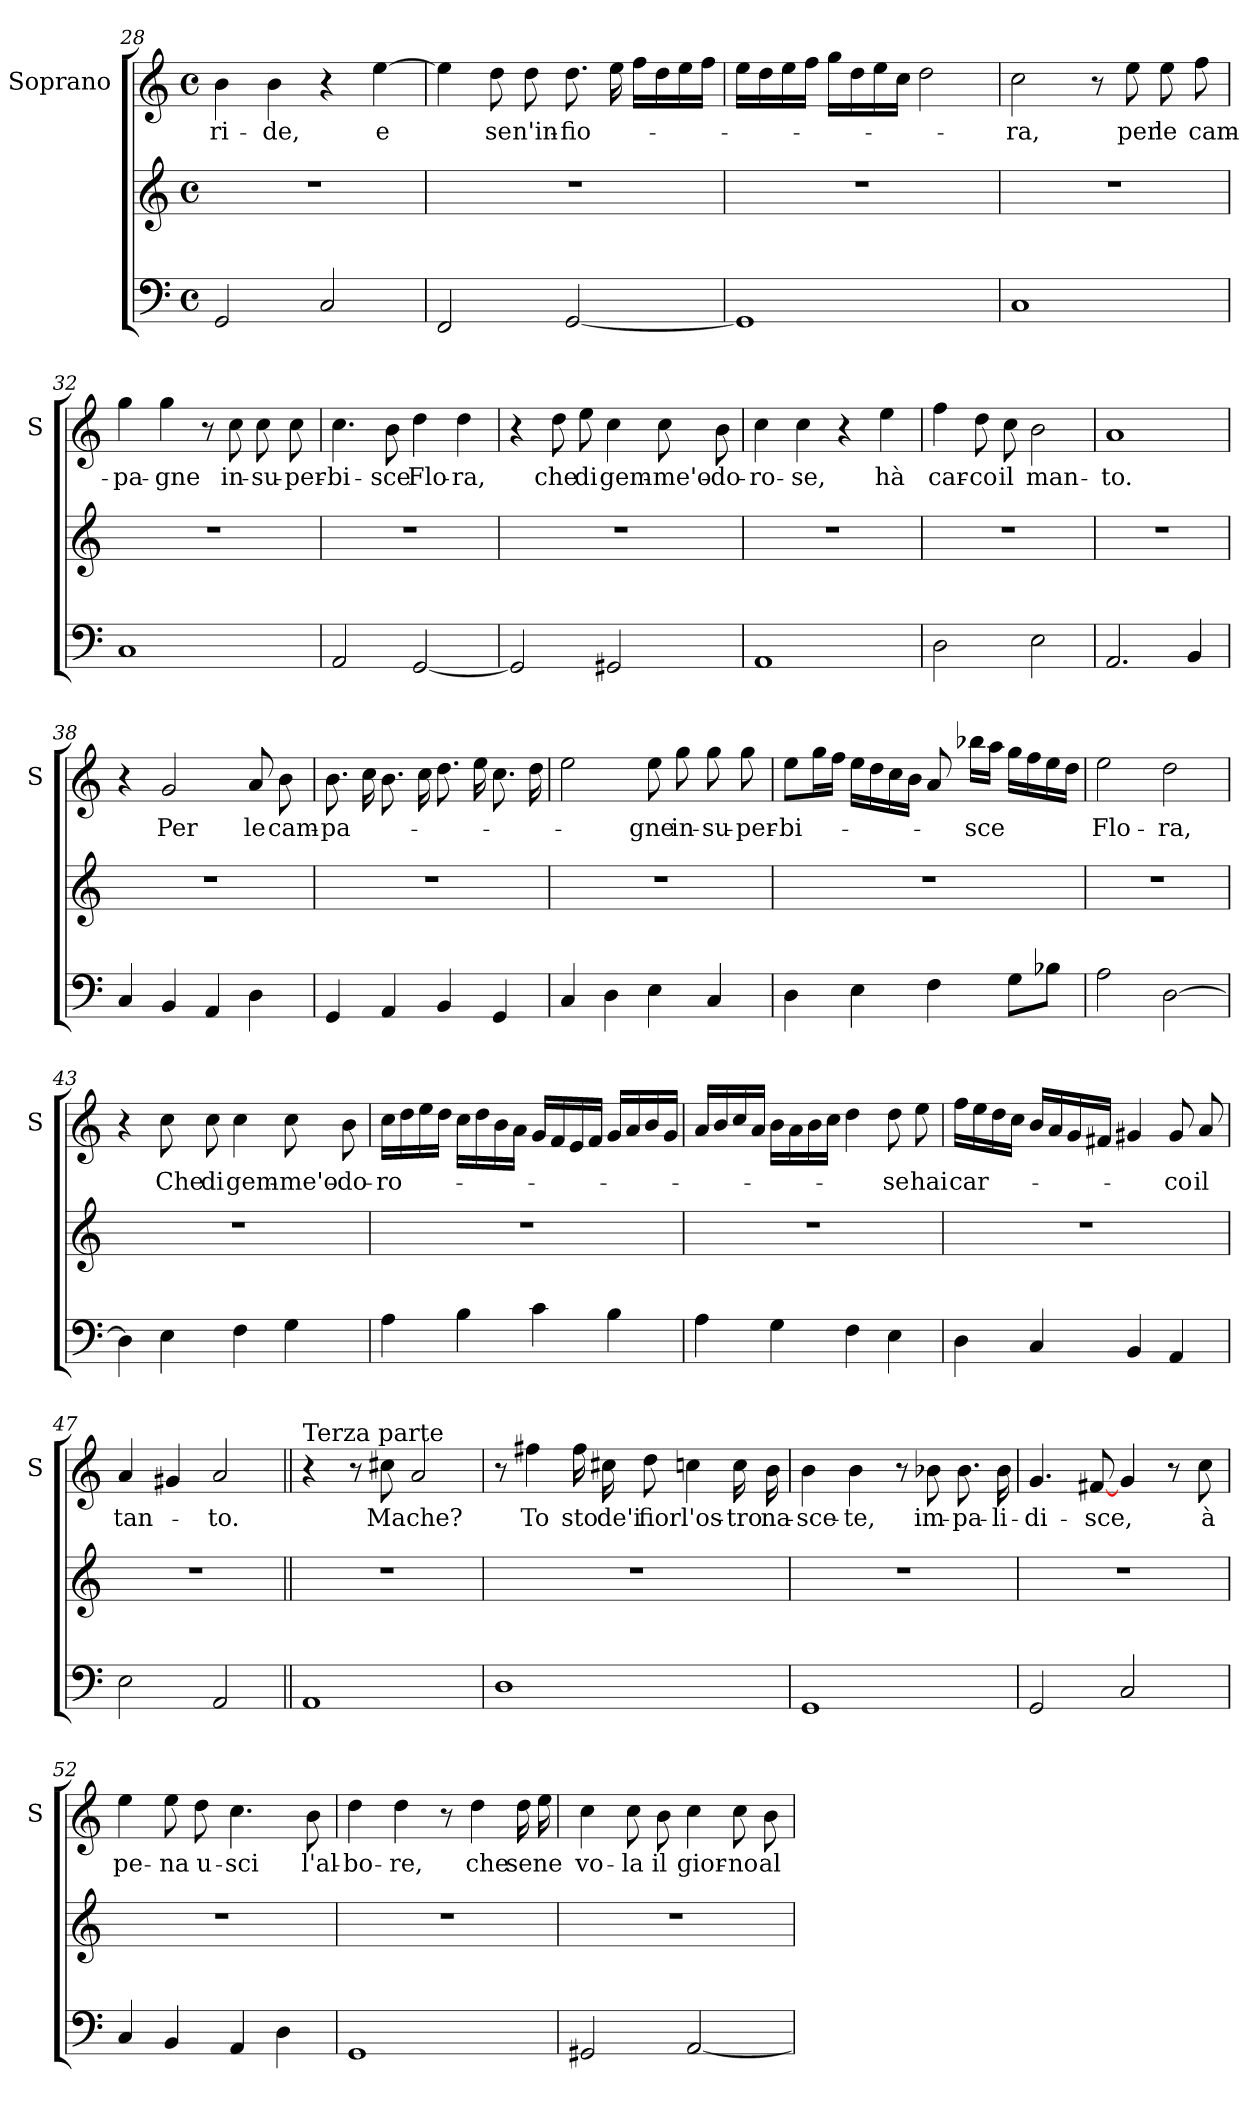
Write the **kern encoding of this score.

**kern	**kern	**kern	**text
*part2	*part2	*part1	*part1
*staff3	*staff2	*staff1	*staff1
*	*	*I"Soprano	*
*	*	*I'S	*
!!LO:PB:g=z
*clefF4	*clefG2	*clefG2	*
*k[]	*k[]	*k[]	*
*C:	*C:	*C:	*
*M4/4	*M4/4	*M4/4	*
*met(c)	*met(c)	*met(c)	*
=28	=28	=28	=28
!	!	!	!LO:LY:b
2GG/	1r	4b\	ri-
!	!	!	!LO:LY:b
.	.	4b\	-de,
2C/	.	4r	.
!	!	!	!LO:LY:b
.	.	[4ee\	e
=29	=29	=29	=29
2FF/	1r	4ee\]	.
!	!	!	!LO:LY:b
.	.	8dd\	se
!	!	!	!LO:LY:b
.	.	8dd\	n'in-
!	!	!	!LO:LY:b
[2GG/	.	8.dd\	-fio-
.	.	16ee\	.
.	.	16ff\LL	.
.	.	16dd\	.
.	.	16ee\	.
.	.	16ff\JJ	.
=30	=30	=30	=30
1GG]	1r	16ee\LL	.
.	.	16dd\	.
.	.	16ee\	.
.	.	16ff\JJ	.
.	.	16gg\LL	.
.	.	16dd\	.
.	.	16ee\	.
.	.	16cc\JJ	.
.	.	2dd\	.
=31	=31	=31	=31
!	!	!	!LO:LY:b
1C	1r	2cc\	-ra,
.	.	8r	.
!	!	!	!LO:LY:b
.	.	8ee\	per
!	!	!	!LO:LY:b
.	.	8ee\	le
!	!	!	!LO:LY:b
.	.	8ff\	cam-
!!LO:LB:g=z
=32	=32	=32	=32
!	!	!	!LO:LY:b
1C	1r	4gg\	-pa-
!	!	!	!LO:LY:b
.	.	4gg\	-gne
.	.	8r	.
!	!	!	!LO:LY:b
.	.	8cc\	in-
!	!	!	!LO:LY:b
.	.	8cc\	-su-
!	!	!	!LO:LY:b
.	.	8cc\	-per-
=33	=33	=33	=33
!	!	!	!LO:LY:b
2AA/	1r	4.cc\	-bi-
!	!	!	!LO:LY:b
.	.	8b\	-sce
!	!	!	!LO:LY:b
[2GG/	.	4dd\	Flo-
!	!	!	!LO:LY:b
.	.	4dd\	-ra,
=34	=34	=34	=34
2GG/]	1r	4r	.
!	!	!	!LO:LY:b
.	.	8dd\	che
!	!	!	!LO:LY:b
.	.	8ee\	di
!	!	!	!LO:LY:b
2GG#X/	.	4cc\	gem-
!	!	!	!LO:LY:b
.	.	8cc\	-me'o-
!	!	!	!LO:LY:b
.	.	8b\	-do-
=35	=35	=35	=35
!	!	!	!LO:LY:b
1AA	1r	4cc\	-ro-
!	!	!	!LO:LY:b
.	.	4cc\	-se,
.	.	4r	.
!	!	!	!LO:LY:b
.	.	4ee\	hà
!!LO:LB:g=z
=36	=36	=36	=36
!	!	!	!LO:LY:b
2D\	1r	4ff\	car-
!	!	!	!LO:LY:b
.	.	8dd\	-co
!	!	!	!LO:LY:b
.	.	8cc\	il
!	!	!	!LO:LY:b
2E\	.	2b\	man-
=37	=37	=37	=37
!	!	!	!LO:LY:b
2.AA/	1r	1a	-to.
4BB/	.	.	.
=38	=38	=38	=38
4C/	1r	4r	.
!	!	!	!LO:LY:b
4BB/	.	2g/	Per
4AA/	.	.	.
!	!	!	!LO:LY:b
4D\	.	8a/	le
!	!	!	!LO:LY:b
.	.	8b\	cam-
=39	=39	=39	=39
!	!	!	!LO:LY:b
4GG/	1r	8.b\	-pa-
.	.	16cc\	.
4AA/	.	8.b\	.
.	.	16cc\	.
4BB/	.	8.dd\	.
.	.	16ee\	.
4GG/	.	8.cc\	.
.	.	16dd\	.
!!LO:LB:g=z
=40	=40	=40	=40
4C/	1r	2ee\	.
4D\	.	.	.
!	!	!	!LO:LY:b
4E\	.	8ee\	-gne
!	!	!	!LO:LY:b
.	.	8gg\	in-
!	!	!	!LO:LY:b
4C/	.	8gg\	-su-
!	!	!	!LO:LY:b
.	.	8gg\	-per-
=41	=41	=41	=41
!	!	!	!LO:LY:b
4D\	1r	8ee\L	-bi-
.	.	16gg\L	.
.	.	16ff\JJ	.
4E\	.	16ee\LL	.
.	.	16dd\	.
.	.	16cc\	.
.	.	16b\JJ	.
4F\	.	8a/	.
!	!	!	!LO:LY:b
.	.	16bb-X\LL	-sce
.	.	16aa\JJ	.
8G\L	.	16gg\LL	.
.	.	16ff\	.
8B-X\J	.	16ee\	.
.	.	16dd\JJ	.
=42	=42	=42	=42
!	!	!	!LO:LY:b
2A\	1r	2ee\	Flo-
!	!	!	!LO:LY:b
[2D\	.	2dd\	-ra,
=43	=43	=43	=43
4D\]	1r	4r	.
!	!	!	!LO:LY:b
4E\	.	8cc\	Che
!	!	!	!LO:LY:b
.	.	8cc\	di
!	!	!	!LO:LY:b
4F\	.	4cc\	gem-
!	!	!	!LO:LY:b
4G\	.	8cc\	-me'o-
!	!	!	!LO:LY:b
.	.	8b\	-do-
!!LO:PB:g=z
=44	=44	=44	=44
!	!	!	!LO:LY:b
4A\	1r	16cc\LL	-ro-
.	.	16dd\	.
.	.	16ee\	.
.	.	16dd\JJ	.
4B\	.	16cc\LL	.
.	.	16dd\	.
.	.	16b\	.
.	.	16a\JJ	.
4c\	.	16g/LL	.
.	.	16f/	.
.	.	16e/	.
.	.	16f/JJ	.
4B\	.	16g/LL	.
.	.	16a/	.
.	.	16b/	.
.	.	16g/JJ	.
=45	=45	=45	=45
4A\	1r	16a/LL	.
.	.	16b/	.
.	.	16cc/	.
.	.	16a/JJ	.
4G\	.	16b\LL	.
.	.	16a\	.
.	.	16b\	.
.	.	16cc\JJ	.
4F\	.	4dd\	.
!	!	!	!LO:LY:b
4E\	.	8dd\	-se
!	!	!	!LO:LY:b
.	.	8ee\	hai
=46	=46	=46	=46
!	!	!	!LO:LY:b
4D\	1r	16ff\LL	car-
.	.	16ee\	.
.	.	16dd\	.
.	.	16cc\JJ	.
4C/	.	16b/LL	.
.	.	16a/	.
.	.	16g/	.
.	.	16f#X/JJ	.
4BB/	.	4g#X/	.
!	!	!	!LO:LY:b
4AA/	.	8g#/	-co
!	!	!	!LO:LY:b
.	.	8a/	il
=47	=47	=47	=47
!	!	!	!LO:LY:b
2E\	1r	4a/	tan-
.	.	4g#X/	.
!	!	!	!LO:LY:b
2AA/	.	2a/	-to.
!!LO:LB:g=z
=48||	=48||	=48||	=48||
!	!	!LO:TX:a:t=Terza parte	!
1AA	1r	4r	.
.	.	8r	.
!	!	!	!LO:LY:b
.	.	8cc#X\	Ma
!	!	!	!LO:LY:b
.	.	2a/	che?
=49	=49	=49	=49
1D	1r	8r	.
!	!	!	!LO:LY:b
.	.	4ff#X\	To
!	!	!	!LO:LY:b
.	.	16ff#\	sto
!	!	!	!LO:LY:b
.	.	16cc#X\	de'i
!	!	!	!LO:LY:b
.	.	8dd\	fior
!	!	!	!LO:LY:b
.	.	4ccn\	l'os-
!	!	!	!LO:LY:b
.	.	16cc\	-tro
!	!	!	!LO:LY:b
.	.	16b\	na-
=50	=50	=50	=50
!	!	!	!LO:LY:b
1GG	1r	4b\	-sce-
!	!	!	!LO:LY:b
.	.	4b\	-te,
.	.	8r	.
!	!	!	!LO:LY:b
.	.	8b-X\	im-
!	!	!	!LO:LY:b
.	.	8.b-\	-pa-
!	!	!	!LO:LY:b
.	.	16b-\	-li-
=51	=51	=51	=51
!	!	!	!LO:LY:b
2GG/	1r	4.g/	-di-
!	!	!	!LO:LY:b
.	.	[8f#X/	-sce,
2C/	.	4g/	.
.	.	8r	.
!	!	!	!LO:LY:b
.	.	8cc\	à
!!LO:LB:g=z
=52	=52	=52	=52
!	!	!	!LO:LY:b
4C/	1r	4ee\	pe-
!	!	!	!LO:LY:b
4BB/	.	8ee\	-na
!	!	!	!LO:LY:b
.	.	8dd\	u-
!	!	!	!LO:LY:b
4AA/	.	4.cc\	-sci
4D\	.	.	.
!	!	!	!LO:LY:b
.	.	8b\	l'al-
=53	=53	=53	=53
!	!	!	!LO:LY:b
1GG	1r	4dd\	-bo-
!	!	!	!LO:LY:b
.	.	4dd\	-re,
.	.	8r	.
!	!	!	!LO:LY:b
.	.	4dd\	che
!	!	!	!LO:LY:b
.	.	16dd\	se
!	!	!	!LO:LY:b
.	.	16ee\	ne
=54	=54	=54	=54
!	!	!	!LO:LY:b
2GG#X/	1r	4cc\	vo-
!	!	!	!LO:LY:b
.	.	8cc\	-la
!	!	!	!LO:LY:b
.	.	8b\	il
!	!	!	!LO:LY:b
[2AA/	.	4cc\	gior-
!	!	!	!LO:LY:b
.	.	8cc\	-no
!	!	!	!LO:LY:b
.	.	8b\	al-
=	=	=	=
*-	*-	*-	*-
